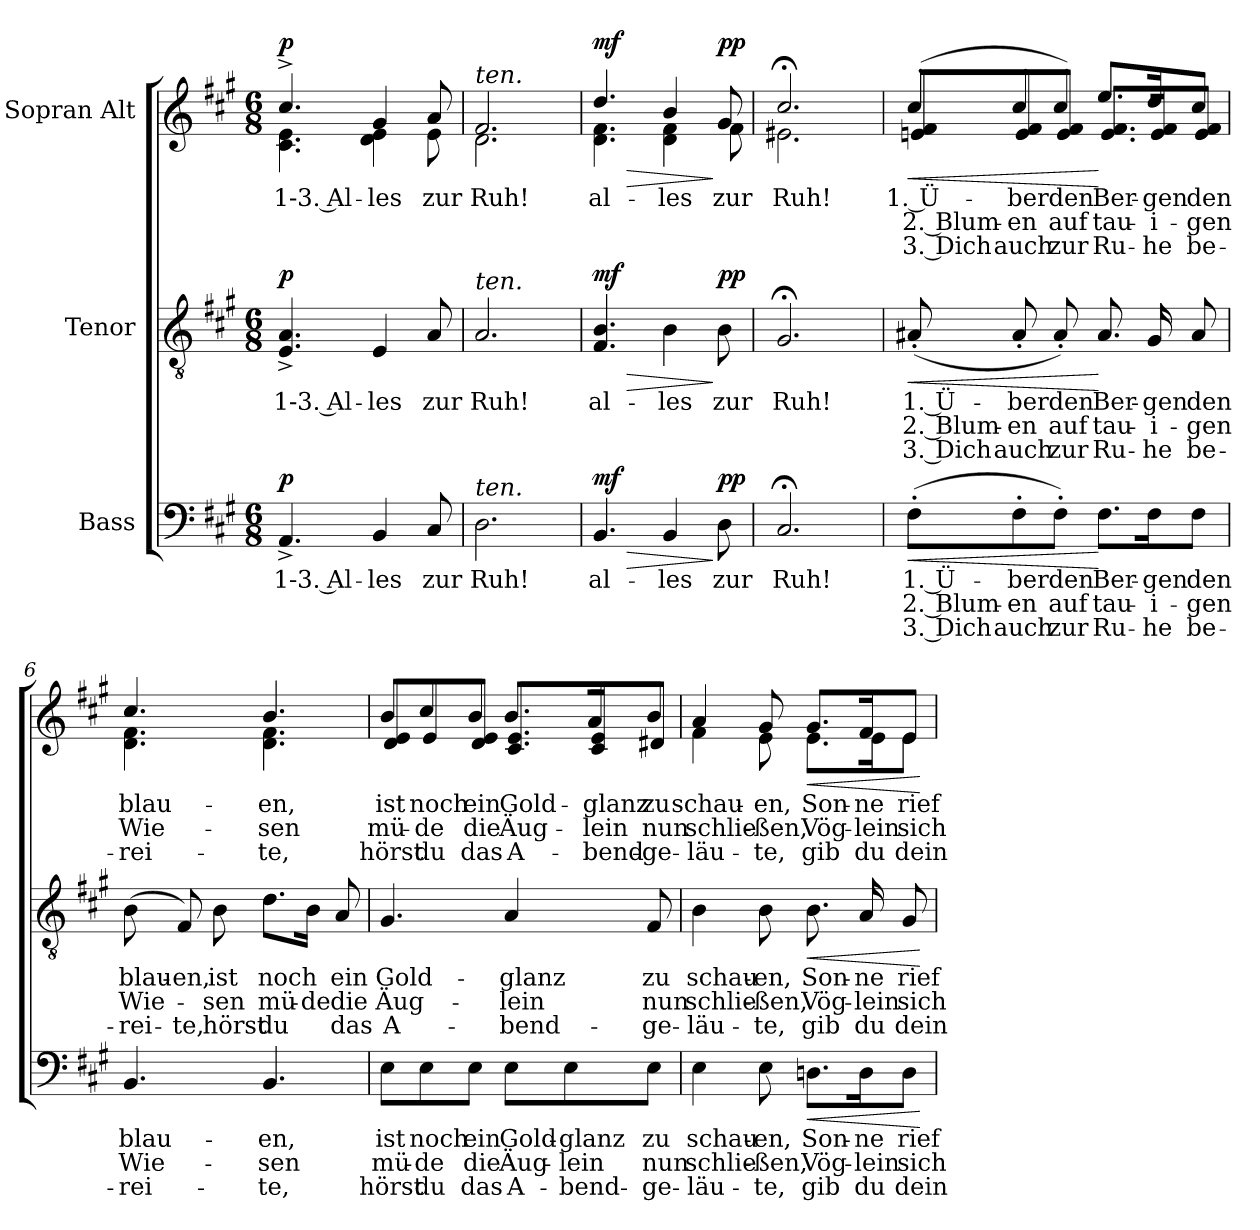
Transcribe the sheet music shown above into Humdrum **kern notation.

**kern	**text	**text	**text	**dynam	**kern	**text	**text	**text	**dynam	**kern	**text	**text	**text	**dynam
*part3	*part3	*part3	*part3	*part3	*part2	*part2	*part2	*part2	*part2	*part1	*part1	*part1	*part1	*part1
*staff3	*staff3	*staff3	*staff3	*staff3	*staff2	*staff2	*staff2	*staff2	*staff2	*staff1	*staff1	*staff1	*staff1	*staff1
*I"Bass	*	*	*	*	*I"Tenor	*	*	*	*	*I"Sopran Alt	*	*	*	*
*clefF4	*	*	*	*	*clefGv2	*	*	*	*	*clefG2	*	*	*	*
*k[f#c#g#]	*	*	*	*	*k[f#c#g#]	*	*	*	*	*k[f#c#g#]	*	*	*	*
*M6/8	*	*	*	*	*M6/8	*	*	*	*	*M6/8	*	*	*	*
=1	=1	=1	=1	=1	=1	=1	=1	=1	=1	=1	=1	=1	=1	=1
!	!	!	!	!	!	!	!	!	!	!LO:TX:a:B:t=Andante sostenuto	!	!	!	!
!	!LO:LY:b	!	!	!LO:DY:a	!	!LO:LY:b	!	!	!LO:DY:a	!	!LO:LY:b	!	!	!LO:DY:a
*	*	*	*	*	*	*	*	*	*	*^	*	*	*	*
4.AA^/	1-3. Al-	.	.	p	4.E/^ 4.A/^	1-3. Al-	.	.	p	4.cc#^/	4.c#\ 4.e\	1-3. Al-	.	.	p
!	!LO:LY:b	!	!	!	!	!LO:LY:b	!	!	!	!	!	!LO:LY:b	!	!	!
4BB/	-les	.	.	.	4E/	-les	.	.	.	4g#/	4d\ 4e\	-les	.	.	.
!	!LO:LY:b	!	!	!	!	!LO:LY:b	!	!	!	!	!	!LO:LY:b	!	!	!
8C#/	zur	.	.	.	8A/	zur	.	.	.	8a/	8e\	zur	.	.	.
=2	=2	=2	=2	=2	=2	=2	=2	=2	=2	=2	=2	=2	=2	=2	=2
!	!	!	!	!	!	!	!	!	!	!LO:TX:a:i:t=ten.	!	!	!	!	!
!	!	!	!	!	!LO:TX:a:i:t=ten.	!	!	!	!	!	!	!	!	!	!
!LO:TX:a:i:t=ten.	!	!	!	!	!	!	!	!	!	!	!	!	!	!	!
!	!LO:LY:b	!	!	!	!	!LO:LY:b	!	!	!	!	!	!LO:LY:b	!	!	!
2.D\	Ruh!	.	.	.	2.A/	Ruh!	.	.	.	2.f#/	2.d\	Ruh!	.	.	.
=3	=3	=3	=3	=3	=3	=3	=3	=3	=3	=3	=3	=3	=3	=3	=3
!	!LO:LY:b	!	!	!LO:HP:b	!	!LO:LY:b	!	!	!LO:HP:b	!	!	!LO:LY:b	!	!	!LO:HP:b
!	!	!	!	!LO:DY:n=1:a	!	!	!	!	!LO:DY:n=1:a	!	!	!	!	!	!LO:DY:n=1:a
4.BB/	al-	.	.	> mf	4.F#/ 4.B/	al-	.	.	> mf	4.dd/	4.d\ 4.f#\	al-	.	.	> mf
!	!LO:LY:b	!	!	!	!	!LO:LY:b	!	!	!	!	!	!LO:LY:b	!	!	!
4BB/	-les	.	.	.	4B\	-les	.	.	.	4b/	4d\ 4f#\	-les	.	.	.
!	!LO:LY:b	!	!	!LO:DY:n=2:a	!	!LO:LY:b	!	!	!LO:DY:n=2:a	!	!	!LO:LY:b	!	!	!LO:DY:n=2:a
8D\	zur	.	.	] pp	8B\	zur	.	.	] pp	8g#/	8f#\	zur	.	.	] pp
=4	=4	=4	=4	=4	=4	=4	=4	=4	=4	=4	=4	=4	=4	=4	=4
!	!LO:LY:b	!	!	!	!	!LO:LY:b	!	!	!	!	!	!LO:LY:b	!	!	!
2.C#;</	Ruh!	.	.	.	2.G#;</	Ruh!	.	.	.	2.cc#;</	2.e#X\	Ruh!	.	.	.
!!LO:LB:g=z	!!
=5	=5	=5	=5	=5	=5	=5	=5	=5	=5	=5	=5	=5	=5	=5	=5
!	!LO:LY:b	!LO:LY:b	!LO:LY:b	!LO:HP:b	!	!LO:LY:b	!LO:LY:b	!LO:LY:b	!LO:HP:b	!	!	!LO:LY:b	!LO:LY:b	!LO:LY:b	!LO:HP:b
(8F#'\L	1. Ü-	2. Blum-	3. Dich	<	(>8A#X'/	1. Ü-	2. Blum-	3. Dich	<	(8cc#'/L	8en/ 8f#/L	1. Ü-	2. Blum-	3. Dich	<
!	!LO:LY:b	!LO:LY:b	!LO:LY:b	!	!	!LO:LY:b	!LO:LY:b	!LO:LY:b	!	!	!	!LO:LY:b	!LO:LY:b	!LO:LY:b	!
8F#'\	-ber	-en	auch	.	8A#'/	-ber	-en	auch	.	8cc#'/	8e/ 8f#/	-ber	-en	auch	.
!	!LO:LY:b	!LO:LY:b	!LO:LY:b	!	!	!LO:LY:b	!LO:LY:b	!LO:LY:b	!	!	!	!LO:LY:b	!LO:LY:b	!LO:LY:b	!
8F#'\J)	den	auf	zur	.	8A#'/)	den	auf	zur	.	8cc#'/J)	8e/ 8f#/J	den	auf	zur	.
!	!LO:LY:b	!LO:LY:b	!LO:LY:b	!	!	!LO:LY:b	!LO:LY:b	!LO:LY:b	!	!	!	!LO:LY:b	!LO:LY:b	!LO:LY:b	!
8.F#\L	Ber-	tau-	Ru-	[	8.A#/	Ber-	tau-	Ru-	[	8.ee/L	8.e/ 8.f#/L	Ber-	tau-	Ru-	[
!	!LO:LY:b	!LO:LY:b	!LO:LY:b	!	!	!LO:LY:b	!LO:LY:b	!LO:LY:b	!	!	!	!LO:LY:b	!LO:LY:b	!LO:LY:b	!
16F#\K	-gen	-i-	-he	.	16G#/	-gen	-i-	-he	.	16dd/K	16e/ 16f#/K	-gen	-i-	-he	.
!	!LO:LY:b	!LO:LY:b	!LO:LY:b	!	!	!LO:LY:b	!LO:LY:b	!LO:LY:b	!	!	!	!LO:LY:b	!LO:LY:b	!LO:LY:b	!
8F#\J	den	-gen	be-	.	8A#/	den	-gen	be-	.	8cc#/J	8e/ 8f#/J	den	-gen	be-	.
=6	=6	=6	=6	=6	=6	=6	=6	=6	=6	=6	=6	=6	=6	=6	=6
!	!LO:LY:b	!LO:LY:b	!LO:LY:b	!	!	!LO:LY:b	!LO:LY:b	!LO:LY:b	!	!	!	!LO:LY:b	!LO:LY:b	!LO:LY:b	!
4.BB/	blau-	Wie-	-rei-	.	(8B\	blau-	Wie-	-rei-	.	4.cc#/	4.d\ 4.f#\	blau-	Wie-	-rei-	.
!	!	!	!	!	!	!LO:LY:b	!	!LO:LY:b	!	!	!	!	!	!	!
.	.	.	.	.	8F#/)	-en,	.	-te,	.	.	.	.	.	.	.
!	!	!	!	!	!	!LO:LY:b	!LO:LY:b	!LO:LY:b	!	!	!	!	!	!	!
.	.	.	.	.	8B\	ist	-sen	hörst	.	.	.	.	.	.	.
!	!LO:LY:b	!LO:LY:b	!LO:LY:b	!	!	!LO:LY:b	!LO:LY:b	!LO:LY:b	!	!	!	!LO:LY:b	!LO:LY:b	!LO:LY:b	!
4.BB/	-en,	-sen	-te,	.	8.d\L	noch	mü-	du	.	4.b/	4.d\ 4.f#\	-en,	-sen	-te,	.
!	!	!	!	!	!	!	!LO:LY:b	!	!	!	!	!	!	!	!
.	.	.	.	.	16B\Jk	.	-de	.	.	.	.	.	.	.	.
!	!	!	!	!	!	!LO:LY:b	!LO:LY:b	!LO:LY:b	!	!	!	!	!	!	!
.	.	.	.	.	8A/	ein	die	das	.	.	.	.	.	.	.
!!LO:PB:g=z	!!
=7	=7	=7	=7	=7	=7	=7	=7	=7	=7	=7	=7	=7	=7	=7	=7
!	!LO:LY:b	!LO:LY:b	!LO:LY:b	!	!	!LO:LY:b	!LO:LY:b	!LO:LY:b	!	!	!	!LO:LY:b	!LO:LY:b	!LO:LY:b	!
8E\L	ist	mü-	hörst	.	4.G#/	Gold-	Äug-	A-	.	8b/L	8d/ 8e/L	ist	mü-	hörst	.
!	!LO:LY:b	!LO:LY:b	!LO:LY:b	!	!	!	!	!	!	!	!	!LO:LY:b	!LO:LY:b	!LO:LY:b	!
8E\	noch	-de	du	.	.	.	.	.	.	8cc#/	8e/	noch	-de	du	.
!	!LO:LY:b	!LO:LY:b	!LO:LY:b	!	!	!	!	!	!	!	!	!LO:LY:b	!LO:LY:b	!LO:LY:b	!
8E\J	ein	die	das	.	.	.	.	.	.	8b/J	8d/ 8e/J	ein	die	das	.
!	!LO:LY:b	!LO:LY:b	!LO:LY:b	!	!	!LO:LY:b	!LO:LY:b	!LO:LY:b	!	!	!	!LO:LY:b	!LO:LY:b	!LO:LY:b	!
8E\L	Gold-	Äug-	A-	.	4A/	-glanz	-lein	-bend-	.	8.b/L	8.c#/ 8.e/L	Gold-	Äug-	A-	.
!	!LO:LY:b	!LO:LY:b	!LO:LY:b	!	!	!	!	!	!	!	!	!	!	!	!
8E\	-glanz	-lein	-bend-	.	.	.	.	.	.	.	.	.	.	.	.
!	!	!	!	!	!	!	!	!	!	!	!	!LO:LY:b	!LO:LY:b	!LO:LY:b	!
.	.	.	.	.	.	.	.	.	.	16a/K	16c#/ 16e/K	-glanz	-lein	-bend-	.
!	!LO:LY:b	!LO:LY:b	!LO:LY:b	!	!	!LO:LY:b	!LO:LY:b	!LO:LY:b	!	!	!	!LO:LY:b	!LO:LY:b	!LO:LY:b	!
8E\J	zu	nun	-ge-	.	8F#/	zu	nun	-ge-	.	8b/J	8d#X/J	zu	nun	-ge-	.
=8	=8	=8	=8	=8	=8	=8	=8	=8	=8	=8	=8	=8	=8	=8	=8
!	!LO:LY:b	!LO:LY:b	!LO:LY:b	!	!	!LO:LY:b	!LO:LY:b	!LO:LY:b	!	!	!	!LO:LY:b	!LO:LY:b	!LO:LY:b	!
4E\	schau-	schlie-	-läu-	.	4B\	schau-	schlie-	-läu-	.	4a/	4f#\	schau-	schlie-	-läu-	.
!	!LO:LY:b	!LO:LY:b	!LO:LY:b	!	!	!LO:LY:b	!LO:LY:b	!LO:LY:b	!	!	!	!LO:LY:b	!LO:LY:b	!LO:LY:b	!
8E\	-en,	-ßen,	-te,	.	8B\	-en,	-ßen,	-te,	.	8g#/	8e\	-en,	-ßen,	-te,	.
!	!LO:LY:b	!LO:LY:b	!LO:LY:b	!LO:HP:b	!	!LO:LY:b	!LO:LY:b	!LO:LY:b	!LO:HP:b	!	!	!LO:LY:b	!LO:LY:b	!LO:LY:b	!LO:HP:b
8.Dn\L	Son-	Vög-	gib	<	8.B\	Son-	Vög-	gib	<	8.g#/L	8.e\L	Son-	Vög-	gib	<
!	!LO:LY:b	!LO:LY:b	!LO:LY:b	!	!	!LO:LY:b	!LO:LY:b	!LO:LY:b	!	!	!	!LO:LY:b	!LO:LY:b	!LO:LY:b	!
16D\K	-ne	-lein	du	.	16A/	-ne	-lein	du	.	16f#/K	16e\K	-ne	-lein	du	.
!	!LO:LY:b	!LO:LY:b	!LO:LY:b	!	!	!LO:LY:b	!LO:LY:b	!LO:LY:b	!	!	!	!LO:LY:b	!LO:LY:b	!LO:LY:b	!
8D\J	rief	sich	dein	.	8G#/	rief	sich	dein	.	8e/J	8e\J	rief	sich	dein	.
*	*	*	*	*	*	*	*	*	*	*v	*v	*	*	*	*
.	.	.	.	[	.	.	.	.	[	.	.	.	.	[
=	=	=	=	=	=	=	=	=	=	=	=	=	=	=
*-	*-	*-	*-	*-	*-	*-	*-	*-	*-	*-	*-	*-	*-	*-
